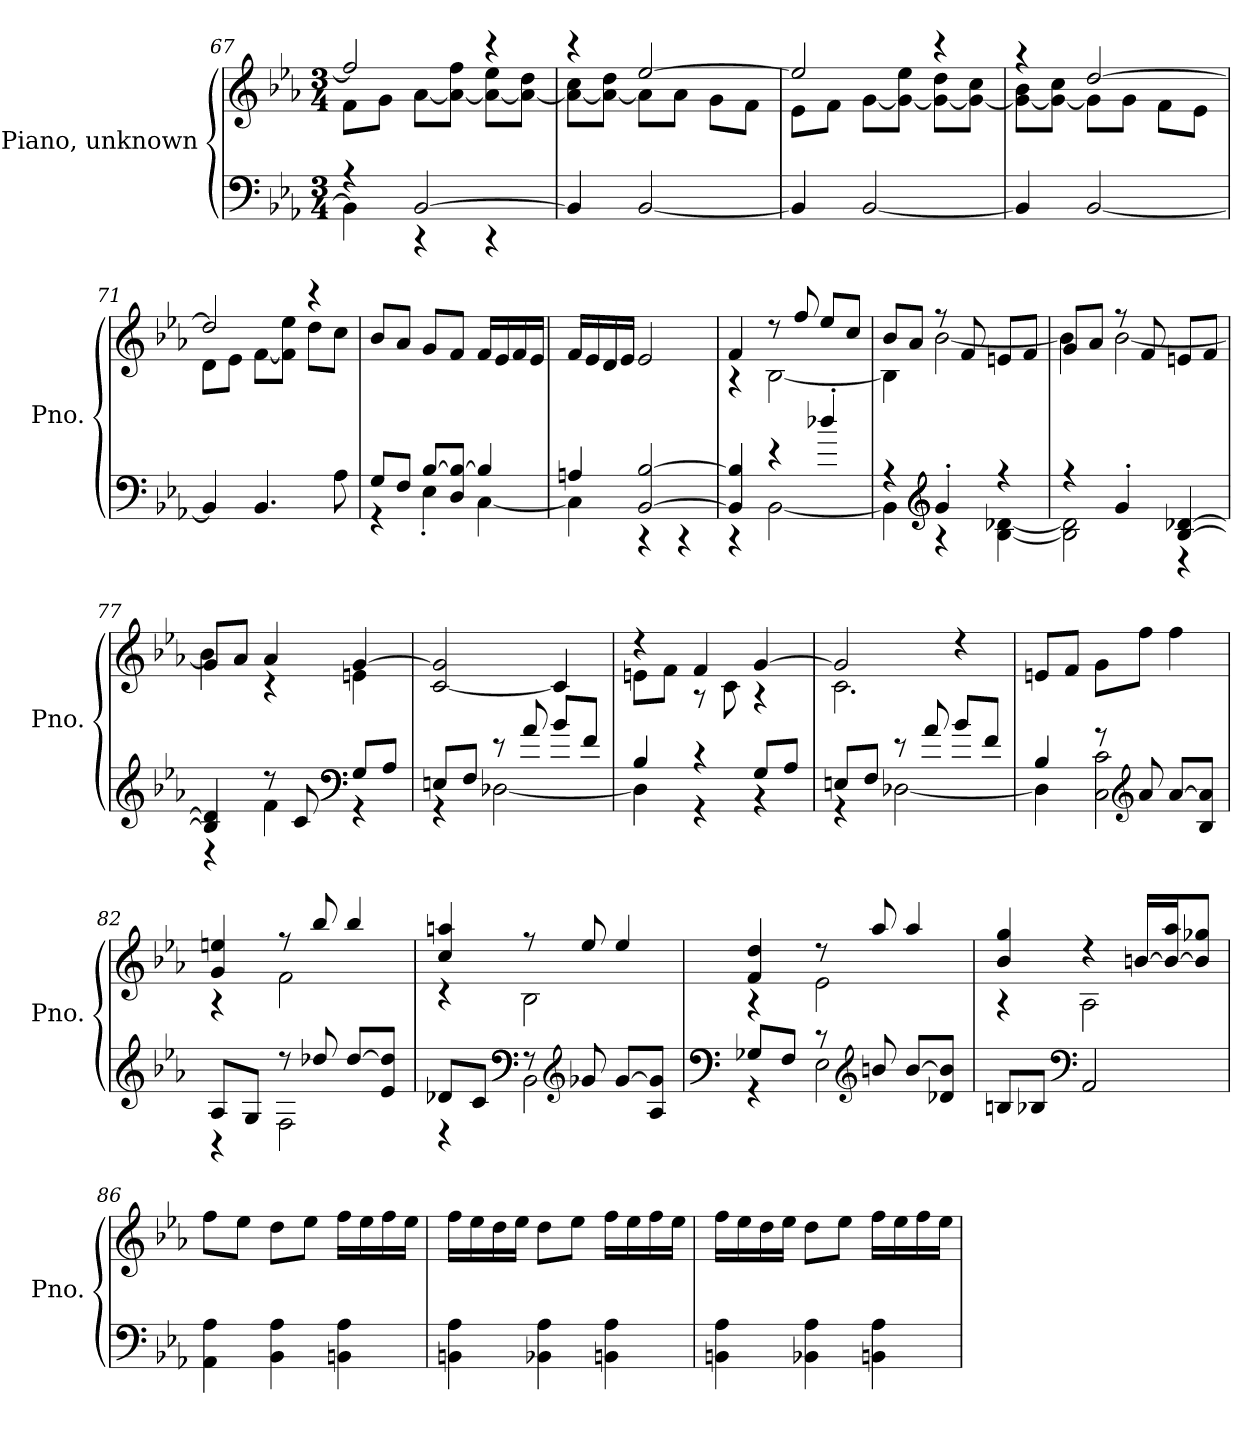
**kern	**kern
*part1	*part1
*staff2	*staff1
*I"Piano, unknown	*
*I'Pno.	*
*clefF4	*clefG2
*k[b-e-a-]	*k[b-e-a-]
*M3/4	*M3/4
=67	=67
*^	*^
4r	4BB-\]	2ff/]	8f\L
.	.	.	8g\J
[2BB-/	4r	.	[8a-\L
.	.	.	8a-\_ 8ff\J
.	4r	4r	8a-\_ 8ee-\L
.	.	.	8a-\_ 8dd\J
*v	*v	*	*
=68	=68	=68
4BB-/]	4r	8a-\_ 8cc\L
.	.	8a-\_ 8dd\J
[2BB-/	[2ee-/	8a-\L]
.	.	8a-\J
.	.	8g\L
.	.	8f\J
=69	=69	=69
4BB-/]	2ee-/]	8e-\L
.	.	8f\J
[2BB-/	.	[8g\L
.	.	8g\_ 8ee-\J
.	4r	8g\_ 8dd\L
.	.	8g\_ 8cc\J
!!LO:LB:g=z	!!
=70	=70	=70
4BB-/]	4r	8g\_ 8b-\L
.	.	8g\_ 8cc\J
[2BB-/	[2dd/	8g\L]
.	.	8g\J
.	.	8f\L
.	.	8e-\J
=71	=71	=71
4BB-/]	2dd/]	8d\L
.	.	8e-\J
4.BB-/	.	[8f\L
.	.	8f\] 8ee-\J
.	4r	8dd\L
8A-\	.	8cc\J
*	*v	*v
=72	=72
*^	*
8G/L	4r	8b-/L
8F/J	.	8a-/J
[8B-/L	4E-'\	8g/L
8D/ 8B-/_J	.	8f/J
4B-/]	[4C\	16f/LL
.	.	16e-/
.	.	16f/
.	.	16e-/JJ
=73	=73	=73
4An/	4C\]	16f/LL
.	.	16e-/
.	.	16d/
.	.	16e-/JJ
[2BB-/ [2B-/	4r	2e-/
.	4r	.
=74	=74	=74
*	*	*^
4BB-/] 4B-/]	4r	4f/	4r
4r	[2BB-\	8r	[2B-\
.	.	8ff/	.
4dd-X'/	.	8ee-/L	.
.	.	8cc/J	.
!!LO:LB:g=z	!!
=75	=75	=75	=75
4r	4BB-\]	8b-/L	4B-\]
.	.	8a-/J	.
*clefG2	*	*	*
4g'/	4r	8r	[2b-\
.	.	8f/	.
4r	[4B-\ [4d-X\	8en/L	.
.	.	8f/J	.
=76	=76	=76	=76
4r	2B-\] 2d-\]	8g/L	4b-\]
.	.	8a-/J	.
4g'/	.	8r	[2b-\
.	.	8f/	.
[4B-/ [4d-X/	4r	8en/L	.
.	.	8f/J	.
=77	=77	=77	=77
4B-/] 4d-/]	4r	8g/L	4b-\]
.	.	8a-/J	.
8r	4f\	4a-/	4r
8c/	.	.	.
*clefF4	*	*	*
8G/L	4r	[4g/	4en\
8A-/J	.	.	.
*	*	*v	*v
=78	=78	=78
8En/L	4r	[2c/ 2g/]
8F/J	.	.
8r	[2D-X\	.
8a-/	.	.
8b-/L	.	4c/]
8f/J	.	.
=79	=79	=79
*	*	*^
4B-/	4D-\]	4r	8en\L
.	.	.	8f\J
4r	4r	4f/	8r
.	.	.	8c\
8G/L	4r	[4g/	4r
8A-/J	.	.	.
!!LO:LB:g=z	!!
=80	=80	=80	=80
8En/L	4r	2g/]	2.c\
8F/J	.	.	.
8r	[2D-X\	.	.
8a-/	.	.	.
8b-/L	.	4r	.
8f/J	.	.	.
*	*	*v	*v
=81	=81	=81
4B-/	4D-\]	8en/L
.	.	8f/J
8r	2C\ 2c\	8g\L
*clefG2	*	*
8a-/	.	8ff\J
[8a-/L	.	4ff\
8B-/ 8a-/]J	.	.
=82	=82	=82
*	*	*^
8A-/L	4r	4g/ 4een/	4r
8G/J	.	.	.
8r	2F\	8r	2f\
8dd-X/	.	8bb-/	.
[8dd-/L	.	4bb-/	.
8e-/ 8dd-/]J	.	.	.
=83	=83	=83	=83
8d-X/L	4r	4cc/ 4aan/	4r
8c/J	.	.	.
*clefF4	*	*	*
8r	2BB-\	8r	2B-\
*clefG2	*	*	*
8g-X/	.	8ee-/	.
[8g-/L	.	4ee-/	.
8A-/ 8g-/]J	.	.	.
!!LO:PB:g=z	!!
=84	=84	=84	=84
*clefF4	*	*	*
8G-X/L	4r	4f/ 4dd/	4r
8F/J	.	.	.
8r	2E-\	8r	2e-\
*clefG2	*	*	*
8bn/	.	8aa-/	.
[8b/L	.	4aa-/	.
8d-X/ 8b/]J	.	.	.
*v	*v	*	*
=85	=85	=85
8Bn/L	4b-/ 4gg/	4r
8B-X/J	.	.
*clefF4	*	*
2AA-/	4r	2A-\
.	[16bn/LL	.
.	16b/_ 16aa-/J	.
.	8b/] 8gg-X/J	.
*	*v	*v
=86	=86
4AA-\ 4A-\	8ff\L
.	8ee-\J
4BB-\ 4A-\	8dd\L
.	8ee-\J
4BBn\ 4A-\	16ff\LL
.	16ee-\
.	16ff\
.	16ee-\JJ
=87	=87
4BBn\ 4A-\	16ff\LL
.	16ee-\
.	16dd\
.	16ee-\JJ
4BB-X\ 4A-\	8dd\L
.	8ee-\J
4BBn\ 4A-\	16ff\LL
.	16ee-\
.	16ff\
.	16ee-\JJ
!!LO:LB:g=z
=88	=88
4BBn\ 4A-\	16ff\LL
.	16ee-\
.	16dd\
.	16ee-\JJ
4BB-X\ 4A-\	8dd\L
.	8ee-\J
4BBn\ 4A-\	16ff\LL
.	16ee-\
.	16ff\
.	16ee-\JJ
=	=
*-	*-
